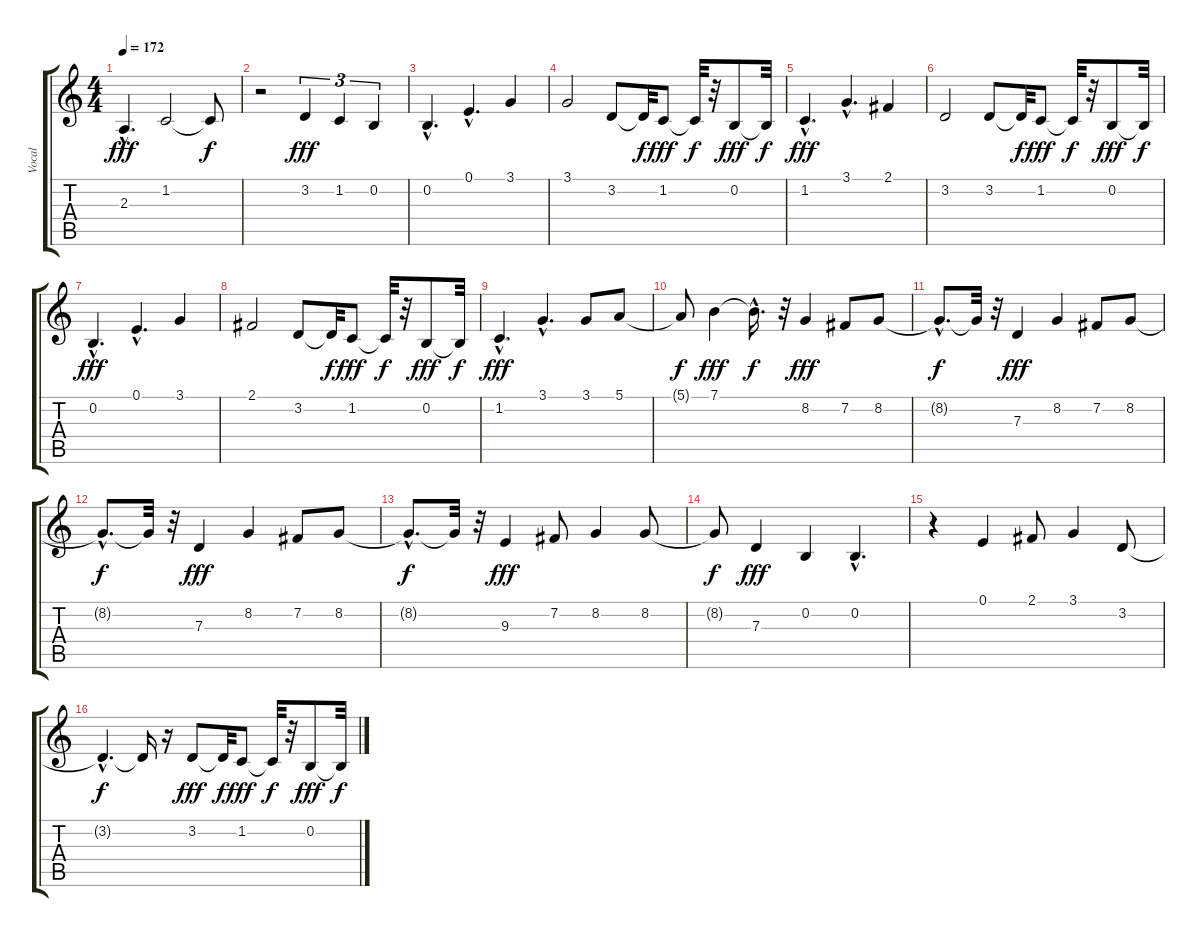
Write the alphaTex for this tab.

\track ("Vocal" "Vocal") {instrument flute}
\staff {score tabs}
\tuning (E4 B3 G3 D3 A2 E2) {hide}
\ts (4 4)
\tempo 172
\clef g2
\ks c
2.3{hac}.4{d dy fff} 1.2.2 1.2{t}.8{dy f} |
r.2 3.2.4{tu (3 2) dy fff} 1.2.4{tu (3 2)} 0.2.4{tu (3 2)} |
0.2{hac}.4{d} 0.1{hac}.4{d} 3.1.4 |
3.1.2 3.2.8 3.2{t}.32{dy f} 1.2.8{dy fff} 1.2{t}.32{dy f} r.32 0.2.8{dy fff} 0.2{t}.32{dy f} |
1.2{hac}.4{d dy fff} 3.1{hac}.4{d} 2.1.4 |
3.2.2 3.2.8 3.2{t}.32{dy f} 1.2.8{dy fff} 1.2{t}.32{dy f} r.32 0.2.8{dy fff} 0.2{t}.32{dy f} |
0.2{hac}.4{d dy fff} 0.1{hac}.4{d} 3.1.4 |
2.1.2 3.2.8 3.2{t}.32{dy f} 1.2.8{dy fff} 1.2{t}.32{dy f} r.32 0.2.8{dy fff} 0.2{t}.32{dy f} |
1.2{hac}.4{d dy fff} 3.1{hac}.4{d} 3.1.8 5.1.8 |
5.1{t}.8{dy f} 7.1.4{dy fff} 7.1{hac t}.16{d dy f} r.32 8.2.4{dy fff} 7.2.8 8.2.8 |
8.2{hac t}.8{d dy f} 8.2{t}.32 r.32 7.3.4{dy fff} 8.2.4 7.2.8 8.2.8 |
8.2{hac t}.8{d dy f} 8.2{t}.32 r.32 7.3.4{dy fff} 8.2.4 7.2.8 8.2.8 |
8.2{hac t}.8{d dy f} 8.2{t}.32 r.32 9.3.4{dy fff} 7.2.8 8.2.4 8.2.8 |
8.2{t}.8{dy f} 7.3.4{dy fff} 0.2.4 0.2{hac}.4{d} |
r.4 0.1.4 2.1.8 3.1.4 3.2.8 |
3.2{hac t}.4{d dy f} 3.2{t}.16 r.16 3.2.8{dy fff} 3.2{t}.32{dy f} 1.2.8{dy fff} 1.2{t}.32{dy f} r.32 0.2.8{dy fff} 0.2{t}.32{dy f}
